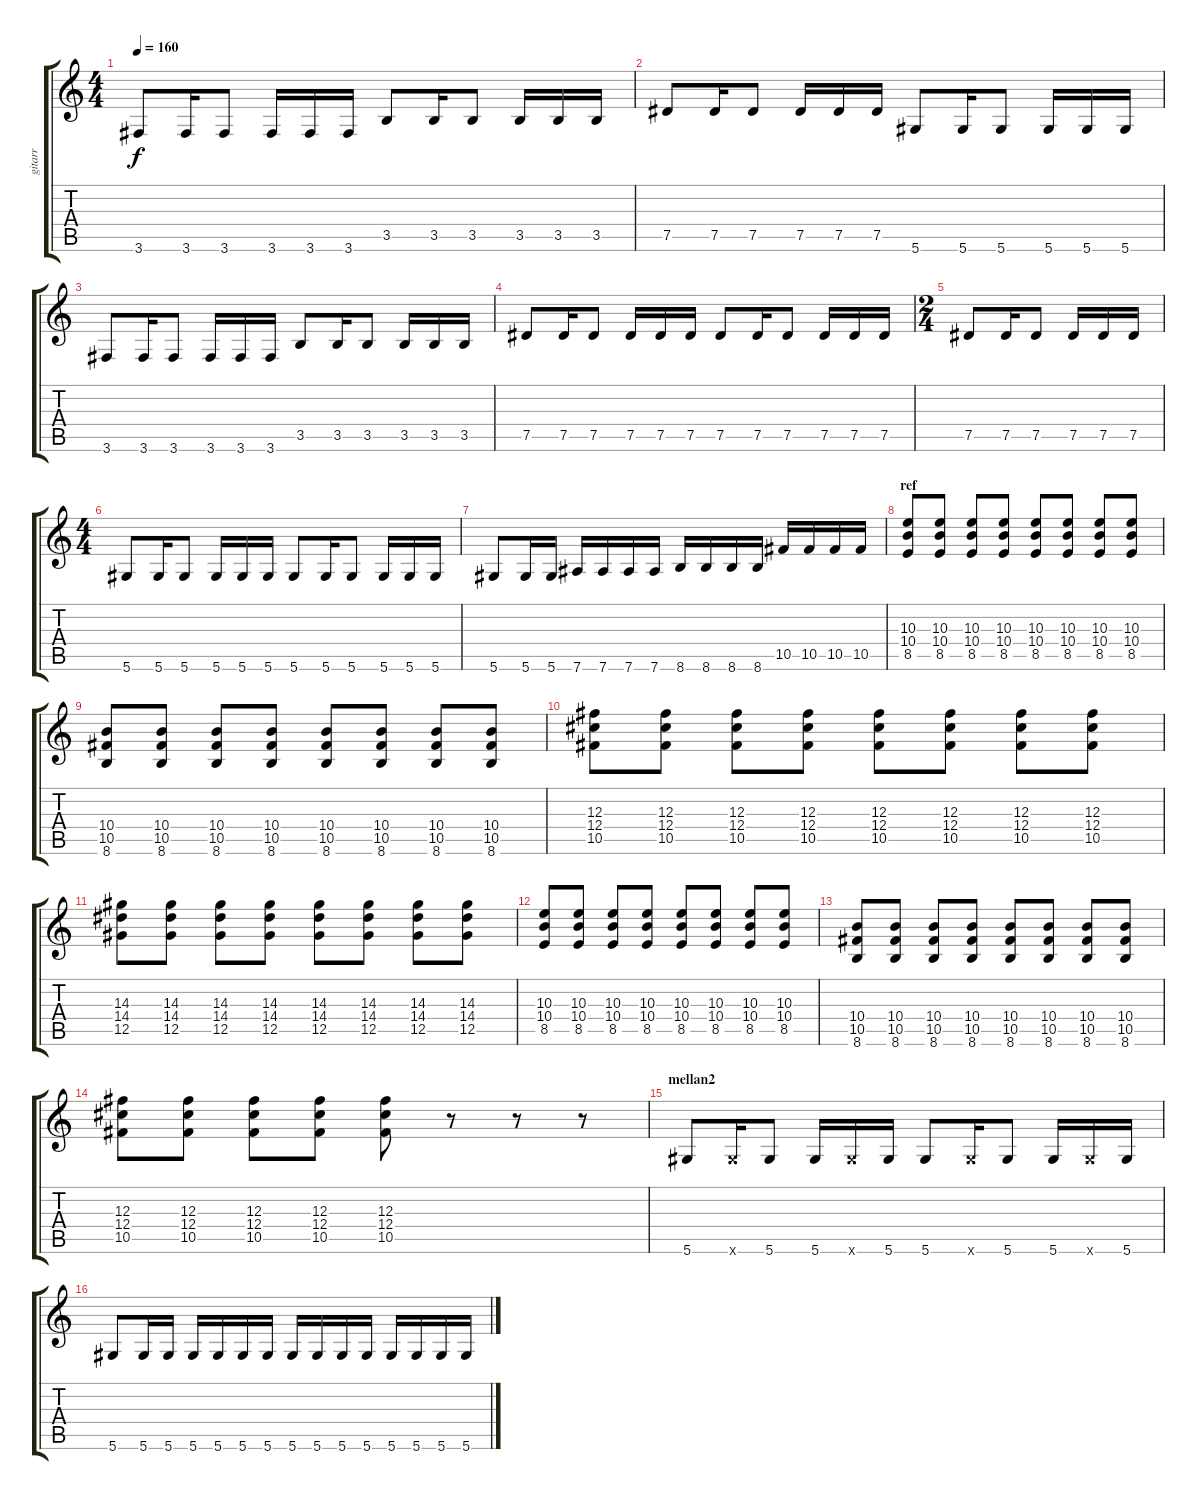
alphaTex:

\track ("gitarr" "gitarr") {instrument distortionguitar}
\staff {score tabs}
\tuning (Eb4 Bb3 Gb3 Db3 Ab2 Eb2) {hide}
\ts (4 4)
\tempo 160
\clef g2
\ks c
3.6.8{dy f} 3.6.16 3.6.8 3.6.16 3.6.16 3.6.16 3.5.8 3.5.16 3.5.8 3.5.16 3.5.16 3.5.16 |
7.5.8 7.5.16 7.5.8 7.5.16 7.5.16 7.5.16 5.6.8 5.6.16 5.6.8 5.6.16 5.6.16 5.6.16 |
3.6.8 3.6.16 3.6.8 3.6.16 3.6.16 3.6.16 3.5.8 3.5.16 3.5.8 3.5.16 3.5.16 3.5.16 |
7.5.8 7.5.16 7.5.8 7.5.16 7.5.16 7.5.16 7.5.8 7.5.16 7.5.8 7.5.16 7.5.16 7.5.16 |
\ts (2 4)
7.5.8 7.5.16 7.5.8 7.5.16 7.5.16 7.5.16 |
\ts (4 4)
5.6.8 5.6.16 5.6.8 5.6.16 5.6.16 5.6.16 5.6.8 5.6.16 5.6.8 5.6.16 5.6.16 5.6.16 |
5.6.8 5.6.16 5.6.16 7.6.16 7.6.16 7.6.16 7.6.16 8.6.16 8.6.16 8.6.16 8.6.16 10.5.16 10.5.16 10.5.16 10.5.16 |
\section ("" "ref")
(10.3 10.4 8.5).8 (10.3 10.4 8.5).8 (10.3 10.4 8.5).8 (10.3 10.4 8.5).8 (10.3 10.4 8.5).8 (10.3 10.4 8.5).8 (10.3 10.4 8.5).8 (10.3 10.4 8.5).8 |
(10.4 10.5 8.6).8 (10.4 10.5 8.6).8 (10.4 10.5 8.6).8 (10.4 10.5 8.6).8 (10.4 10.5 8.6).8 (10.4 10.5 8.6).8 (10.4 10.5 8.6).8 (10.4 10.5 8.6).8 |
(12.3 12.4 10.5).8 (12.3 12.4 10.5).8 (12.3 12.4 10.5).8 (12.3 12.4 10.5).8 (12.3 12.4 10.5).8 (12.3 12.4 10.5).8 (12.3 12.4 10.5).8 (12.3 12.4 10.5).8 |
(14.3 14.4 12.5).8 (14.3 14.4 12.5).8 (14.3 14.4 12.5).8 (14.3 14.4 12.5).8 (14.3 14.4 12.5).8 (14.3 14.4 12.5).8 (14.3 14.4 12.5).8 (14.3 14.4 12.5).8 |
(10.3 10.4 8.5).8 (10.3 10.4 8.5).8 (10.3 10.4 8.5).8 (10.3 10.4 8.5).8 (10.3 10.4 8.5).8 (10.3 10.4 8.5).8 (10.3 10.4 8.5).8 (10.3 10.4 8.5).8 |
(10.4 10.5 8.6).8 (10.4 10.5 8.6).8 (10.4 10.5 8.6).8 (10.4 10.5 8.6).8 (10.4 10.5 8.6).8 (10.4 10.5 8.6).8 (10.4 10.5 8.6).8 (10.4 10.5 8.6).8 |
(12.3 12.4 10.5).8 (12.3 12.4 10.5).8 (12.3 12.4 10.5).8 (12.3 12.4 10.5).8 (12.3 12.4 10.5).8 r.8 r.8 r.8 |
\section ("" "mellan2")
5.6.8 5.6{x}.16 5.6.8 5.6.16 5.6{x}.16 5.6.16 5.6.8 5.6{x}.16 5.6.8 5.6.16 5.6{x}.16 5.6.16 |
5.6.8 5.6.16 5.6.16 5.6.16 5.6.16 5.6.16 5.6.16 5.6.16 5.6.16 5.6.16 5.6.16 5.6.16 5.6.16 5.6.16 5.6.16
